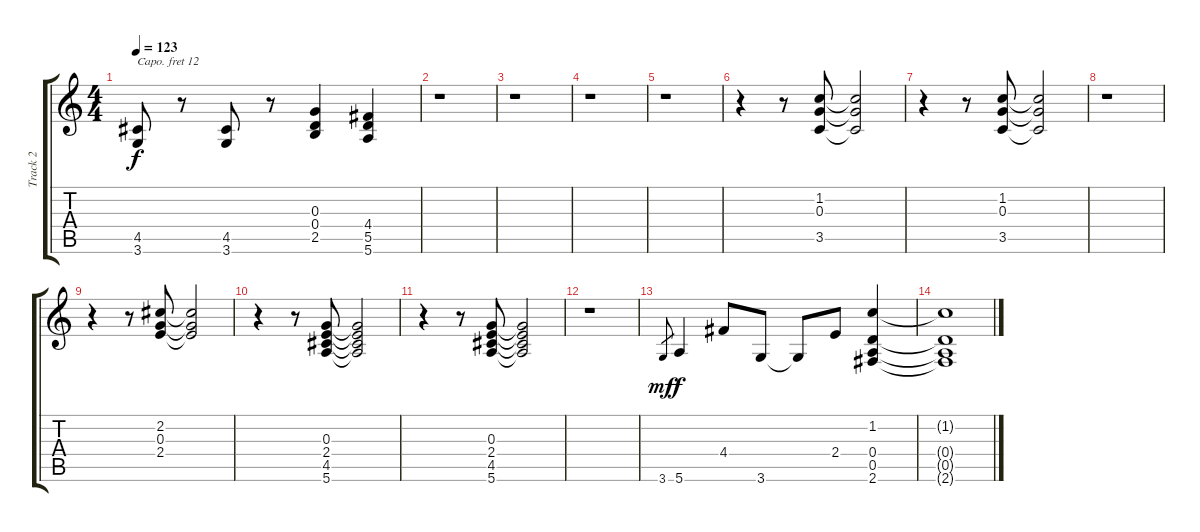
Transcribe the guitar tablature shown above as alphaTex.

\track ("Track 2" "Track 2") {instrument electricpiano2}
\staff {score tabs}
\capo 12
\tuning (E4 B3 G3 D3 A2 E2) {hide}
\ts (4 4)
\tempo 123
\clef g2
\ks c
(4.5 3.6).8{dy f} r.8 (4.5 3.6).8 r.8 (0.3 0.4 2.5).4 (4.4 5.5 5.6).4 |
r.1 |
r.1 |
r.1 |
r.1 |
r.4 r.8 (1.2 0.3 3.5).8 (1.2{t} 0.3{t} 3.5{t}).2 |
r.4 r.8 (1.2 0.3 3.5).8 (1.2{t} 0.3{t} 3.5{t}).2 |
r.1 |
r.4 r.8 (2.2 0.3 2.4).8 (2.2{t} 0.3{t} 2.4{t}).2 |
r.4 r.8 (0.3 2.4 4.5 5.6).8 (0.3{t} 2.4{t} 4.5{t} 5.6{t}).2 |
r.4 r.8 (0.3 2.4 4.5 5.6).8 (0.3{t} 2.4{t} 4.5{t} 5.6{t}).2 |
r.1 |
3.6.8{gr dy mf} 5.6.4{dy f} 4.4.8 3.6.8 3.6{t}.8 2.4.8 (1.2 0.4 0.5 2.6).4 |
(1.2{t} 0.4{t} 0.5{t} 2.6{t}).1
